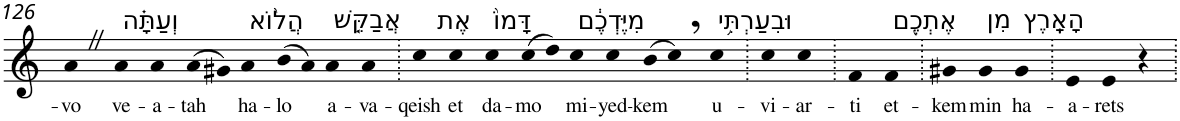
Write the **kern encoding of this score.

**kern	**text
*part1	*part1
*staff1	*staff1
*I"Piano	*
*I'Pno	*
!!LO:PB:g=z
*clefG2	*
*k[]	*
=126	=126
!	!LO:LY:b
4aZ	-vo
!LO:TX:a:t=וְעַתָּ֗ה	!
!	!LO:LY:b
4a	ve-
!	!LO:LY:b
4a	-a-
!	!LO:LY:b
(>8a	-tah
8g#X)	.
!LO:TX:a:t=הֲל֨וֹא	!
!	!LO:LY:b
4a	ha-
!	!LO:LY:b
(>8b	-lo
8a)	.
!LO:TX:a:t=אֲבַקֵּ֤שׁ	!
!	!LO:LY:b
4a	a-
!	!LO:LY:b
4a	-va-
=127.	=127.
!	!LO:LY:b
4cc	-qeish
!LO:TX:a:t=אֶת	!
!	!LO:LY:b
4cc	et
!LO:TX:a:t=דָּמוֹ֙	!
!	!LO:LY:b
4cc	da-
!	!LO:LY:b
(>8cc	-mo
8dd)	.
!LO:TX:a:t=מִיֶּדְכֶ֔ם	!
!	!LO:LY:b
4cc	mi-
!	!LO:LY:b
4cc	-yed-
!	!LO:LY:b
(>8b	-kem
8cc,)	.
!LO:TX:a:t=וּבִעַרְתִּ֥י	!
!	!LO:LY:b
4cc	u-
=128.	=128.
!	!LO:LY:b
4cc	-vi-
!	!LO:LY:b
4cc	-ar-
=129.	=129.
!	!LO:LY:b
4f	-ti
!LO:TX:a:t=אֶתְכֶ֖ם	!
!	!LO:LY:b
4f	et-
=130.	=130.
!	!LO:LY:b
4g#X	-kem
!LO:TX:a:t=מִן	!
!	!LO:LY:b
4g#	min
!LO:TX:a:t=הָאָֽרֶץ	!
!	!LO:LY:b
4g#	ha-
=131.	=131.
!	!LO:LY:b
4e	-a-
!	!LO:LY:b
4e	-rets
4r	.
=.	=.
*-	*-
